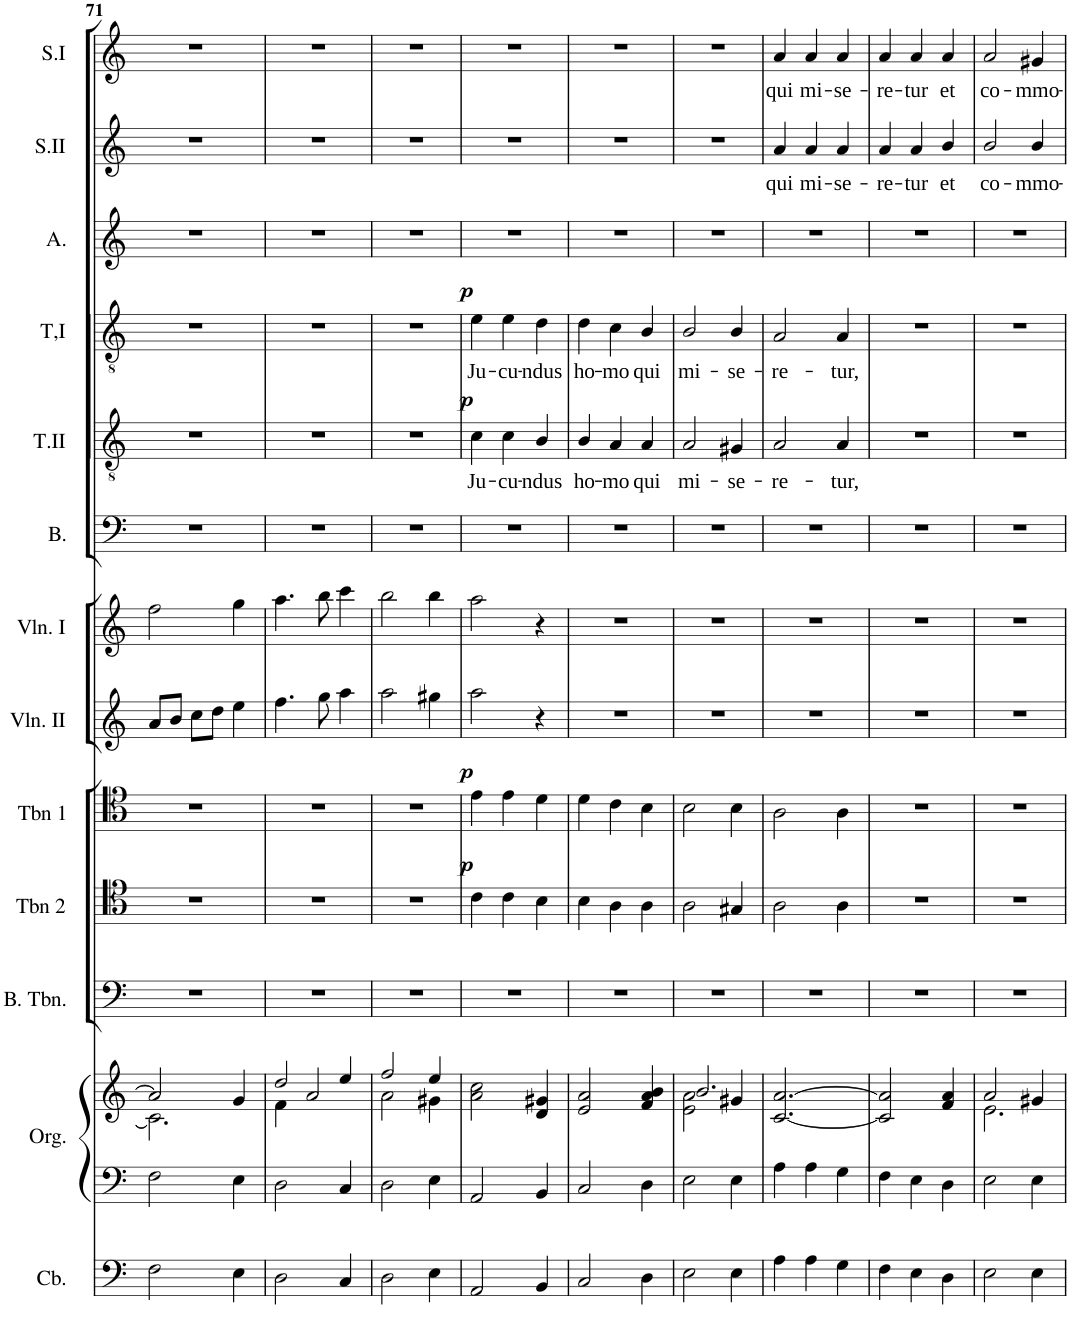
**kern	**kern	**kern	**kern	**kern	**dynam	**kern	**dynam	**kern	**kern	**kern	**kern	**text	**dynam	**kern	**text	**dynam	**kern	**kern	**text	**kern	**text
*part13	*part12	*part12	*part11	*part10	*part10	*part9	*part9	*part8	*part7	*part6	*part5	*part5	*part5	*part4	*part4	*part4	*part3	*part2	*part2	*part1	*part1
*staff14	*staff13	*staff12	*staff11	*staff10	*staff10	*staff9	*staff9	*staff8	*staff7	*staff6	*staff5	*staff5	*staff5	*staff4	*staff4	*staff4	*staff3	*staff2	*staff2	*staff1	*staff1
*I"Contrebasse	*I"Orgue	*	*I"Bass Trombone  or Violincello *	*I"Trombone 2   or Viola *	*	*I"Trombone 1  or Viola *	*	*I"Violin II	*I"Violin I	*I"Bass	*I"Tenor II	*	*	*I"Tenor I	*	*	*I"Alto	*I"Soprano II	*	*I"Soprano I	*
*I'Cb.	*I'Org.	*	*I'B. Tbn.	*I'Tbn 2	*	*I'Tbn 1	*	*I'Vln. II	*I'Vln. I	*I'B.	*I'T.II	*	*	*I'T,I	*	*	*I'A.	*I'S.II	*	*I'S.I	*
!!LO:PB:g=z
*clefF4	*clefF4	*clefG2	*clefF4	*clefC4	*	*clefC4	*	*clefG2	*clefG2	*clefF4	*clefGv2	*	*	*clefGv2	*	*	*clefG2	*clefG2	*	*clefG2	*
*Trd7c12	*	*	*	*	*	*	*	*	*	*	*Trd7c12	*	*	*Trd7c12	*	*	*	*	*	*	*
*k[]	*k[]	*k[]	*k[]	*k[]	*	*k[]	*	*k[]	*k[]	*k[]	*k[]	*	*	*k[]	*	*	*k[]	*k[]	*	*k[]	*
*M3/4	*M3/4	*M3/4	*M3/4	*M3/4	*	*M3/4	*	*M3/4	*M3/4	*M3/4	*M3/4	*	*	*M3/4	*	*	*M3/4	*M3/4	*	*M3/4	*
=71	=71	=71	=71	=71	=71	=71	=71	=71	=71	=71	=71	=71	=71	=71	=71	=71	=71	=71	=71	=71	=71
*	*	*^	*	*	*	*	*	*	*	*	*	*	*	*	*	*	*	*	*	*	*
2F\	2F\	2a/]	2.c\]	2.r	2.r	.	2.r	.	8a/L	2ff\	2.r	2.r	.	.	2.r	.	.	2.r	2.r	.	2.r	.
.	.	.	.	.	.	.	.	.	8b/J	.	.	.	.	.	.	.	.	.	.	.	.	.
.	.	.	.	.	.	.	.	.	8cc\L	.	.	.	.	.	.	.	.	.	.	.	.	.
.	.	.	.	.	.	.	.	.	8dd\J	.	.	.	.	.	.	.	.	.	.	.	.	.
4E\	4E\	4g/	.	.	.	.	.	.	4ee\	4gg\	.	.	.	.	.	.	.	.	.	.	.	.
=72	=72	=72	=72	=72	=72	=72	=72	=72	=72	=72	=72	=72	=72	=72	=72	=72	=72	=72	=72	=72	=72	=72
2D\	2D\	2dd/	4f\	2.r	2.r	.	2.r	.	4.ff\	4.aa\	2.r	2.r	.	.	2.r	.	.	2.r	2.r	.	2.r	.
.	.	.	2a/	.	.	.	.	.	.	.	.	.	.	.	.	.	.	.	.	.	.	.
.	.	.	.	.	.	.	.	.	8gg\	8bb\	.	.	.	.	.	.	.	.	.	.	.	.
4C/	4C/	4ee/	.	.	.	.	.	.	4aa\	4ccc\	.	.	.	.	.	.	.	.	.	.	.	.
=73	=73	=73	=73	=73	=73	=73	=73	=73	=73	=73	=73	=73	=73	=73	=73	=73	=73	=73	=73	=73	=73	=73
2D\	2D\	2ff/	2a\	2.r	2.r	.	2.r	.	2aa\	2bb\	2.r	2.r	.	.	2.r	.	.	2.r	2.r	.	2.r	.
4E\	4E\	4ee/	4g#X\	.	.	.	.	.	4gg#X\	4bb\	.	.	.	.	.	.	.	.	.	.	.	.
=74	=74	=74	=74	=74	=74	=74	=74	=74	=74	=74	=74	=74	=74	=74	=74	=74	=74	=74	=74	=74	=74	=74
!	!	!	!	!	!	!LO:DY:a	!	!LO:DY:a	!	!	!	!	!LO:LY:b	!LO:DY:a	!	!LO:LY:b	!LO:DY:a	!	!	!	!	!
*	*	*v	*v	*	*	*	*	*	*	*	*	*	*	*	*	*	*	*	*	*	*	*
2AA/	2AA/	2a\ 2cc\	2.r	4c\	p	4e\	p	2aa\	2aa\	2.r	4c\	Ju-	p	4e\	Ju-	p	2.r	2.r	.	2.r	.
!	!	!	!	!	!	!	!	!	!	!	!	!LO:LY:b	!	!	!LO:LY:b	!	!	!	!	!	!
.	.	.	.	4c\	.	4e\	.	.	.	.	4c\	-cu-	.	4e\	-cu-	.	.	.	.	.	.
!	!	!	!	!	!	!	!	!	!	!	!	!LO:LY:b	!	!	!LO:LY:b	!	!	!	!	!	!
4BB/	4BB/	4d/ 4g#X/	.	4B\	.	4d\	.	4r	4r	.	4B/	-ndus	.	4d\	-ndus	.	.	.	.	.	.
=75	=75	=75	=75	=75	=75	=75	=75	=75	=75	=75	=75	=75	=75	=75	=75	=75	=75	=75	=75	=75	=75
!	!	!	!	!	!	!	!	!	!	!	!	!LO:LY:b	!	!	!LO:LY:b	!	!	!	!	!	!
2C/	2C/	2e/ 2a/	2.r	4B\	.	4d\	.	2.r	2.r	2.r	4B/	ho-	.	4d\	ho-	.	2.r	2.r	.	2.r	.
!	!	!	!	!	!	!	!	!	!	!	!	!LO:LY:b	!	!	!LO:LY:b	!	!	!	!	!	!
.	.	.	.	4A\	.	4c\	.	.	.	.	4A/	-mo	.	4c\	-mo	.	.	.	.	.	.
!	!	!	!	!	!	!	!	!	!	!	!	!LO:LY:b	!	!	!LO:LY:b	!	!	!	!	!	!
4D\	4D\	4f/ 4a/ 4b/	.	4A\	.	4B\	.	.	.	.	4A/	qui	.	4B/	qui	.	.	.	.	.	.
=76	=76	=76	=76	=76	=76	=76	=76	=76	=76	=76	=76	=76	=76	=76	=76	=76	=76	=76	=76	=76	=76
*	*	*^	*	*	*	*	*	*	*	*	*	*	*	*	*	*	*	*	*	*	*
!	!	!	!	!	!	!	!	!	!	!	!	!	!LO:LY:b	!	!	!LO:LY:b	!	!	!	!	!	!
2E\	2E\	2.b/	2e\ 2a\	2.r	2A\	.	2B\	.	2.r	2.r	2.r	2A/	mi-	.	2B/	mi-	.	2.r	2.r	.	2.r	.
!	!	!	!	!	!	!	!	!	!	!	!	!	!LO:LY:b	!	!	!LO:LY:b	!	!	!	!	!	!
4E\	4E\	.	4g#X/	.	4G#X/	.	4B\	.	.	.	.	4G#X/	-se-	.	4B/	-se-	.	.	.	.	.	.
=77	=77	=77	=77	=77	=77	=77	=77	=77	=77	=77	=77	=77	=77	=77	=77	=77	=77	=77	=77	=77	=77	=77
!	!	!	!	!	!	!	!	!	!	!	!	!	!LO:LY:b	!	!	!LO:LY:b	!	!	!	!LO:LY:b	!	!LO:LY:b
*	*	*v	*v	*	*	*	*	*	*	*	*	*	*	*	*	*	*	*	*	*	*	*
4A\	4A\	[2.c/ [2.a/	2.r	2A\	.	2A\	.	2.r	2.r	2.r	2A/	-re-	.	2A/	-re-	.	2.r	4a/	qui	4a/	qui
!	!	!	!	!	!	!	!	!	!	!	!	!	!	!	!	!	!	!	!LO:LY:b	!	!LO:LY:b
4A\	4A\	.	.	.	.	.	.	.	.	.	.	.	.	.	.	.	.	4a/	mi-	4a/	mi-
!	!	!	!	!	!	!	!	!	!	!	!	!LO:LY:b	!	!	!LO:LY:b	!	!	!	!LO:LY:b	!	!LO:LY:b
4G\	4G\	.	.	4A\	.	4A\	.	.	.	.	4A/	-tur,	.	4A/	-tur,	.	.	4a/	-se-	4a/	-se-
=78	=78	=78	=78	=78	=78	=78	=78	=78	=78	=78	=78	=78	=78	=78	=78	=78	=78	=78	=78	=78	=78
!	!	!	!	!	!	!	!	!	!	!	!	!	!	!	!	!	!	!	!LO:LY:b	!	!LO:LY:b
4F\	4F\	2c/] 2a/]	2.r	2.r	.	2.r	.	2.r	2.r	2.r	2.r	.	.	2.r	.	.	2.r	4a/	-re-	4a/	-re-
!	!	!	!	!	!	!	!	!	!	!	!	!	!	!	!	!	!	!	!LO:LY:b	!	!LO:LY:b
4E\	4E\	.	.	.	.	.	.	.	.	.	.	.	.	.	.	.	.	4a/	-tur	4a/	-tur
!	!	!	!	!	!	!	!	!	!	!	!	!	!	!	!	!	!	!	!LO:LY:b	!	!LO:LY:b
4D\	4D\	4f/ 4a/	.	.	.	.	.	.	.	.	.	.	.	.	.	.	.	4b/	et	4a/	et
=79	=79	=79	=79	=79	=79	=79	=79	=79	=79	=79	=79	=79	=79	=79	=79	=79	=79	=79	=79	=79	=79
*	*	*^	*	*	*	*	*	*	*	*	*	*	*	*	*	*	*	*	*	*	*
!	!	!	!	!	!	!	!	!	!	!	!	!	!	!	!	!	!	!	!	!LO:LY:b	!	!LO:LY:b
2E\	2E\	2a/	2.e\	2.r	2.r	.	2.r	.	2.r	2.r	2.r	2.r	.	.	2.r	.	.	2.r	2b/	co-	2a/	co-
!	!	!	!	!	!	!	!	!	!	!	!	!	!	!	!	!	!	!	!	!LO:LY:b	!	!LO:LY:b
4E\	4E\	4g#X/	.	.	.	.	.	.	.	.	.	.	.	.	.	.	.	.	4b/	-mmo-	4g#X/	-mmo-
*	*	*v	*v	*	*	*	*	*	*	*	*	*	*	*	*	*	*	*	*	*	*	*
=	=	=	=	=	=	=	=	=	=	=	=	=	=	=	=	=	=	=	=	=	=
*-	*-	*-	*-	*-	*-	*-	*-	*-	*-	*-	*-	*-	*-	*-	*-	*-	*-	*-	*-	*-	*-
